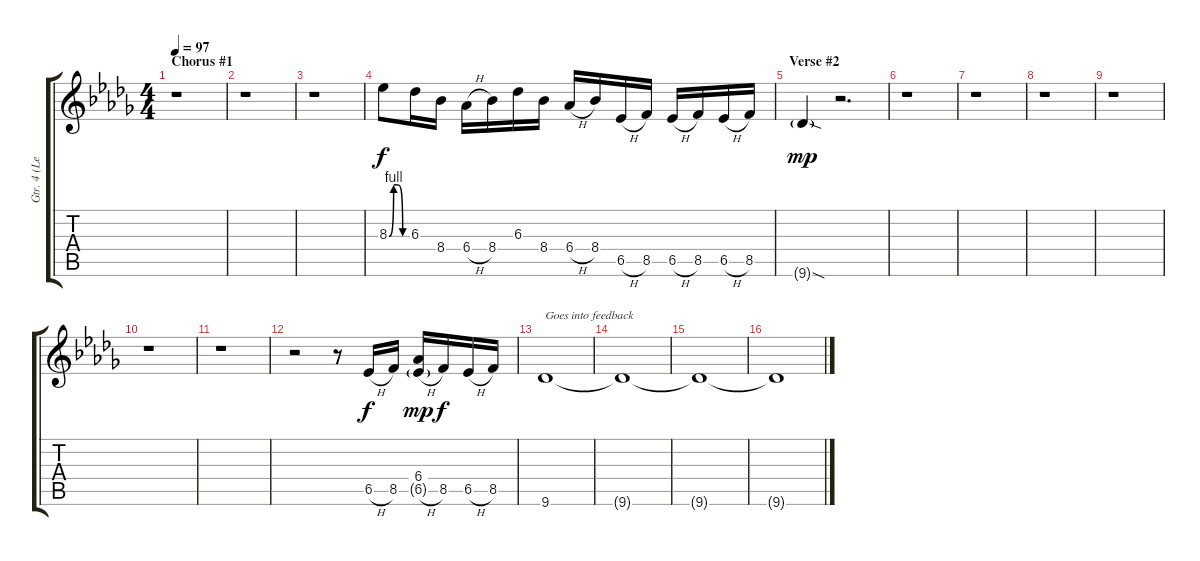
\track ("Gtr. 4 (Lead)" "Gtr. 4 (Le") {instrument overdrivenguitar}
\staff {score tabs}
\tuning (E4 B3 G3 D3 A2 E2) {hide}
\ts (4 4)
\section ("" "Chorus #1")
\tempo 97
\clef g2
\ks db
r.1{dy f} |
r.1 |
r.1 |
8.3{be (custom 0 0 15 4 30 4 45 0 60 0)}.8{volume 16 balance 5 instrument overdrivenguitar} 6.3.16 8.4.16 6.4{h}.16 8.4.16 6.3.16 8.4.16 6.4{h}.16 8.4.16 6.5{h}.16 8.5.16 6.5{h}.16 8.5.16 6.5{h}.16 8.5.16 |
\section ("" "Verse #2")
9.6{sod g}.4{dy mp} r.2{d} |
r.1 |
r.1 |
r.1 |
r.1 |
r.1 |
r.1 |
r.2 r.8 6.5{h}.16{dy f balance 12} 8.5.16 (6.4 6.5{h g}).16{dy mp} 8.5.16{dy f} 6.5{h}.16 8.5.16 |
9.6.1{txt "Goes into feedback"} |
9.6{t}.1 |
9.6{t}.1 |
9.6{t}.1
